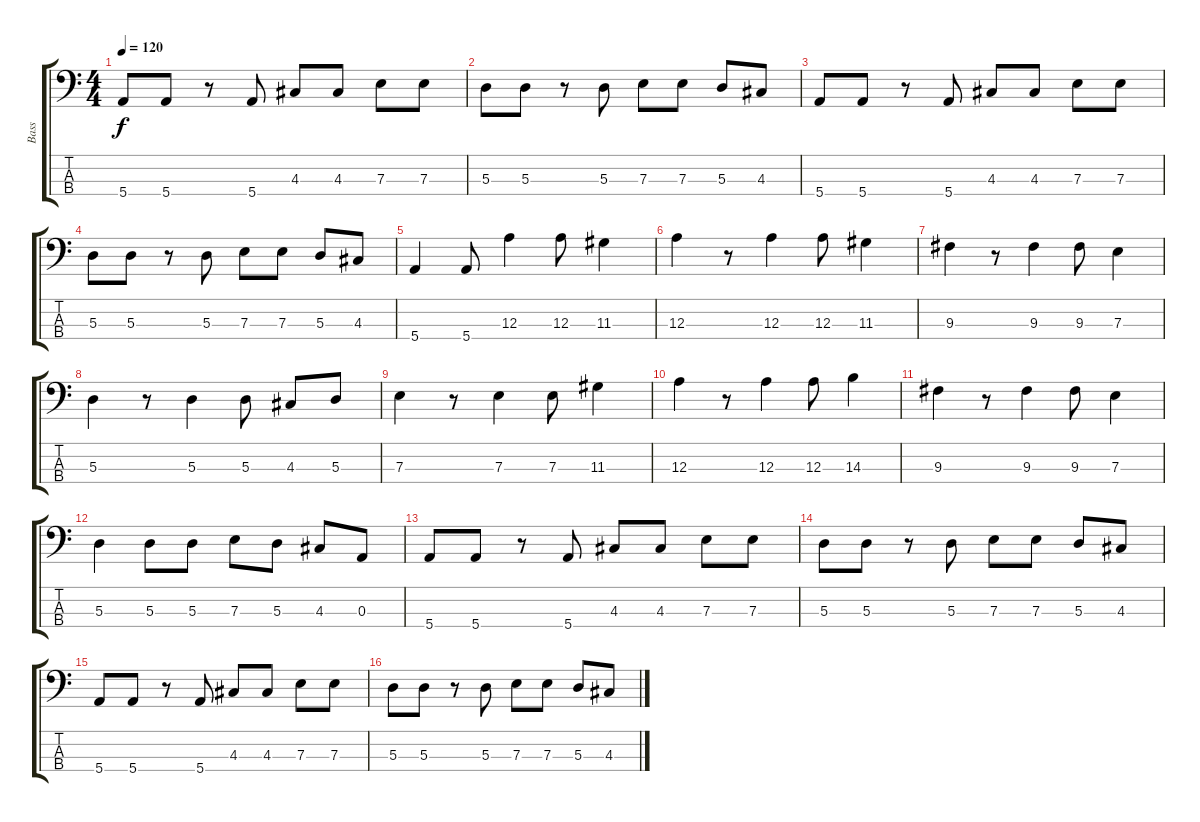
\track ("Bass" "Bass") {instrument electricbassfinger}
\staff {score tabs}
\tuning (G2 D2 A1 E1) {hide}
\ts (4 4)
\tempo 120
\clef f4
\ks c
5.4.8{dy f} 5.4.8 r.8 5.4.8 4.3.8 4.3.8 7.3.8 7.3.8 |
5.3.8 5.3.8 r.8 5.3.8 7.3.8 7.3.8 5.3.8 4.3.8 |
5.4.8 5.4.8 r.8 5.4.8 4.3.8 4.3.8 7.3.8 7.3.8 |
5.3.8 5.3.8 r.8 5.3.8 7.3.8 7.3.8 5.3.8 4.3.8 |
5.4.4 5.4.8 12.3.4 12.3.8 11.3.4 |
12.3.4 r.8 12.3.4 12.3.8 11.3.4 |
9.3.4 r.8 9.3.4 9.3.8 7.3.4 |
5.3.4 r.8 5.3.4 5.3.8 4.3.8 5.3.8 |
7.3.4 r.8 7.3.4 7.3.8 11.3.4 |
12.3.4 r.8 12.3.4 12.3.8 14.3.4 |
9.3.4 r.8 9.3.4 9.3.8 7.3.4 |
5.3.4 5.3.8 5.3.8 7.3.8 5.3.8 4.3.8 0.3.8 |
5.4.8 5.4.8 r.8 5.4.8 4.3.8 4.3.8 7.3.8 7.3.8 |
5.3.8 5.3.8 r.8 5.3.8 7.3.8 7.3.8 5.3.8 4.3.8 |
5.4.8 5.4.8 r.8 5.4.8 4.3.8 4.3.8 7.3.8 7.3.8 |
5.3.8 5.3.8 r.8 5.3.8 7.3.8 7.3.8 5.3.8 4.3.8
